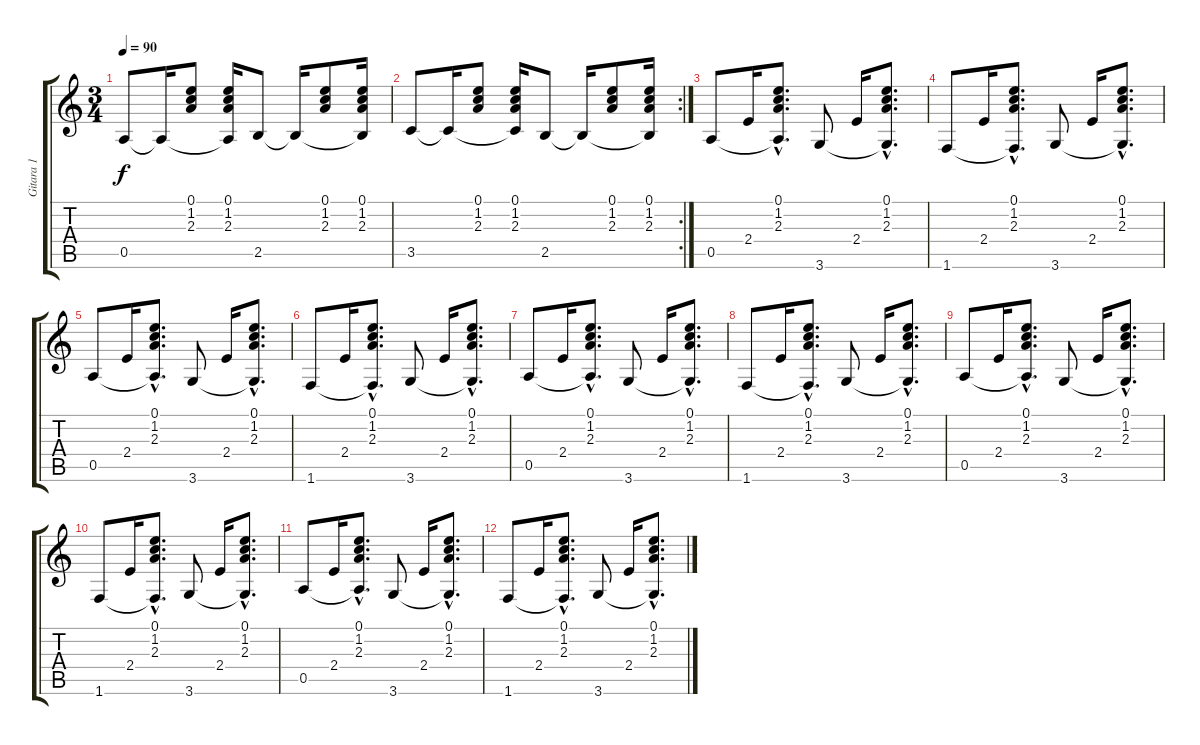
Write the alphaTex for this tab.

\track ("Gitara 1" "Gitara 1") {instrument acousticguitarsteel}
\staff {score tabs}
\tuning (E4 B3 G3 D3 A2 E2) {hide}
\ts (3 4)
\tempo 90
\clef g2
\ks c
0.5.8{dy f} 0.5{t}.16 (0.1 1.2 2.3).8 (0.1 1.2 2.3 0.5{t}).16 2.5.8 2.5{t}.16 (0.1 1.2 2.3).8 (0.1 1.2 2.3 2.5{t}).16 |
\rc 2
3.5.8 3.5{t}.16 (0.1 1.2 2.3).8 (0.1 1.2 2.3 3.5{t}).16 2.5.8 2.5{t}.16 (0.1 1.2 2.3).8 (0.1 1.2 2.3 2.5{t}).16 |
0.5.8 2.4.16 (0.1{hac} 1.2{hac} 2.3{hac} 0.5{hac t}).8{d} 3.6.8 2.4.16 (0.1{hac} 1.2{hac} 2.3{hac} 3.6{hac t}).8{d} |
1.6.8 2.4.16 (0.1{hac} 1.2{hac} 2.3{hac} 1.6{hac t}).8{d} 3.6.8 2.4.16 (0.1{hac} 1.2{hac} 2.3{hac} 3.6{hac t}).8{d} |
0.5.8 2.4.16 (0.1{hac} 1.2{hac} 2.3{hac} 0.5{hac t}).8{d} 3.6.8 2.4.16 (0.1{hac} 1.2{hac} 2.3{hac} 3.6{hac t}).8{d} |
1.6.8 2.4.16 (0.1{hac} 1.2{hac} 2.3{hac} 1.6{hac t}).8{d} 3.6.8 2.4.16 (0.1{hac} 1.2{hac} 2.3{hac} 3.6{hac t}).8{d} |
0.5.8 2.4.16 (0.1{hac} 1.2{hac} 2.3{hac} 0.5{hac t}).8{d} 3.6.8 2.4.16 (0.1{hac} 1.2{hac} 2.3{hac} 3.6{hac t}).8{d} |
1.6.8 2.4.16 (0.1{hac} 1.2{hac} 2.3{hac} 1.6{hac t}).8{d} 3.6.8 2.4.16 (0.1{hac} 1.2{hac} 2.3{hac} 3.6{hac t}).8{d} |
0.5.8 2.4.16 (0.1{hac} 1.2{hac} 2.3{hac} 0.5{hac t}).8{d} 3.6.8 2.4.16 (0.1{hac} 1.2{hac} 2.3{hac} 3.6{hac t}).8{d} |
1.6.8 2.4.16 (0.1{hac} 1.2{hac} 2.3{hac} 1.6{hac t}).8{d} 3.6.8 2.4.16 (0.1{hac} 1.2{hac} 2.3{hac} 3.6{hac t}).8{d} |
0.5.8 2.4.16 (0.1{hac} 1.2{hac} 2.3{hac} 0.5{hac t}).8{d} 3.6.8 2.4.16 (0.1{hac} 1.2{hac} 2.3{hac} 3.6{hac t}).8{d} |
1.6.8 2.4.16 (0.1{hac} 1.2{hac} 2.3{hac} 1.6{hac t}).8{d} 3.6.8 2.4.16 (0.1{hac} 1.2{hac} 2.3{hac} 3.6{hac t}).8{d}
